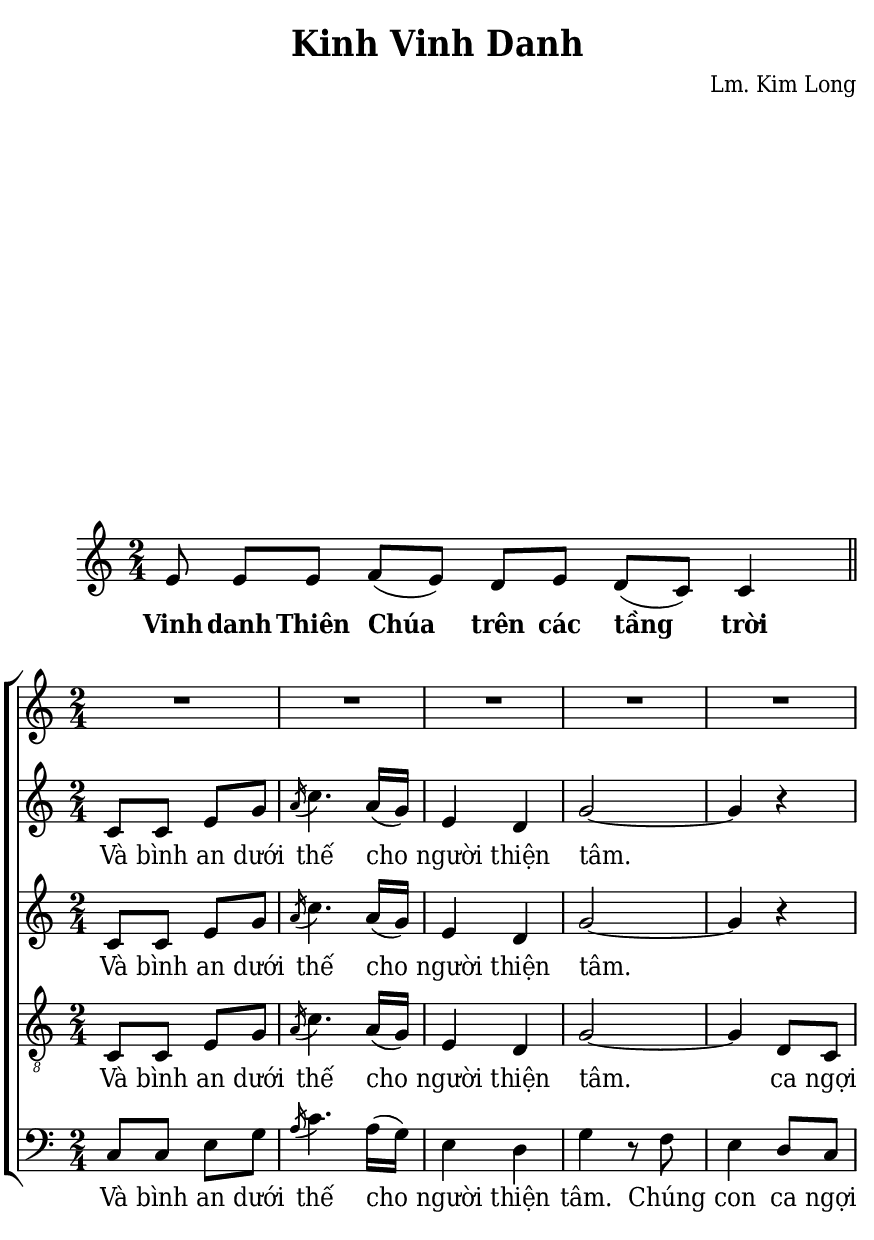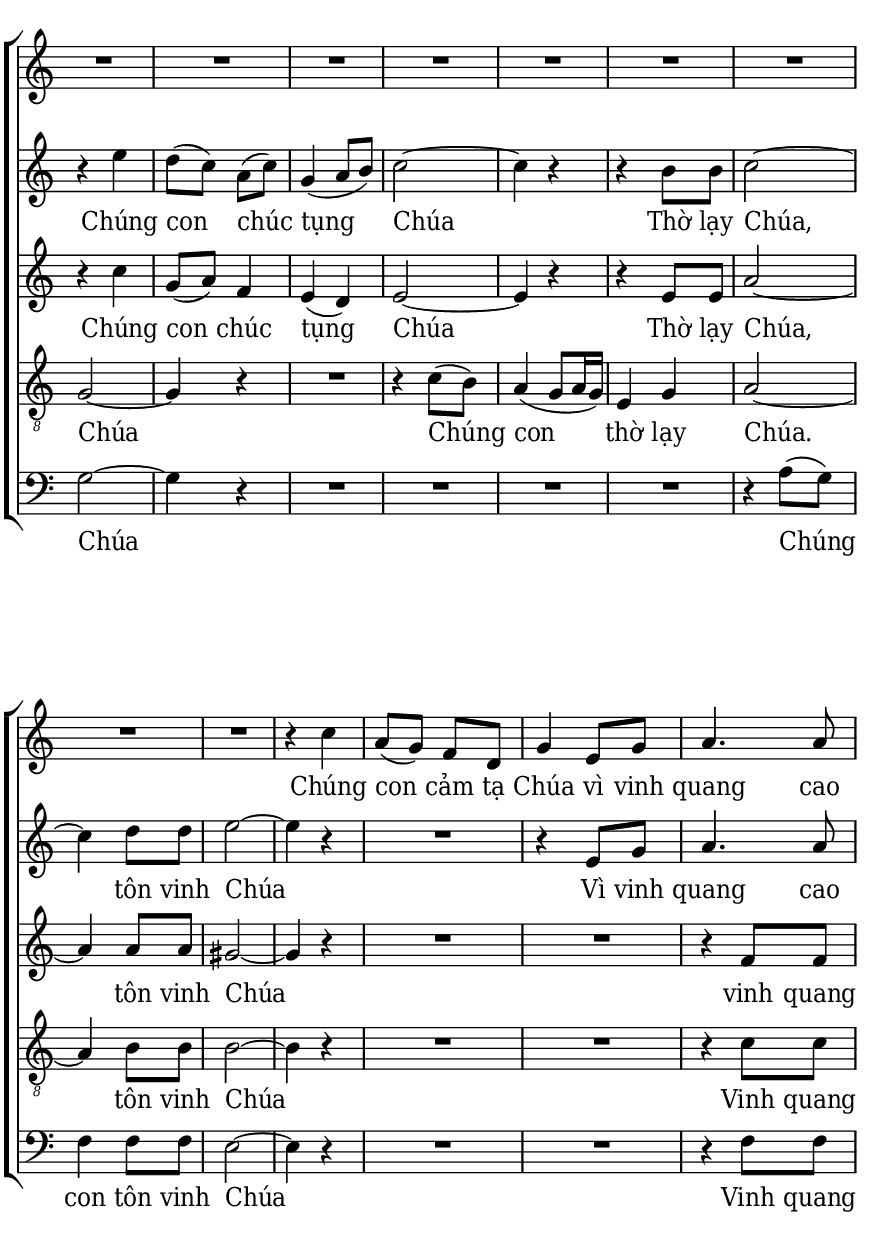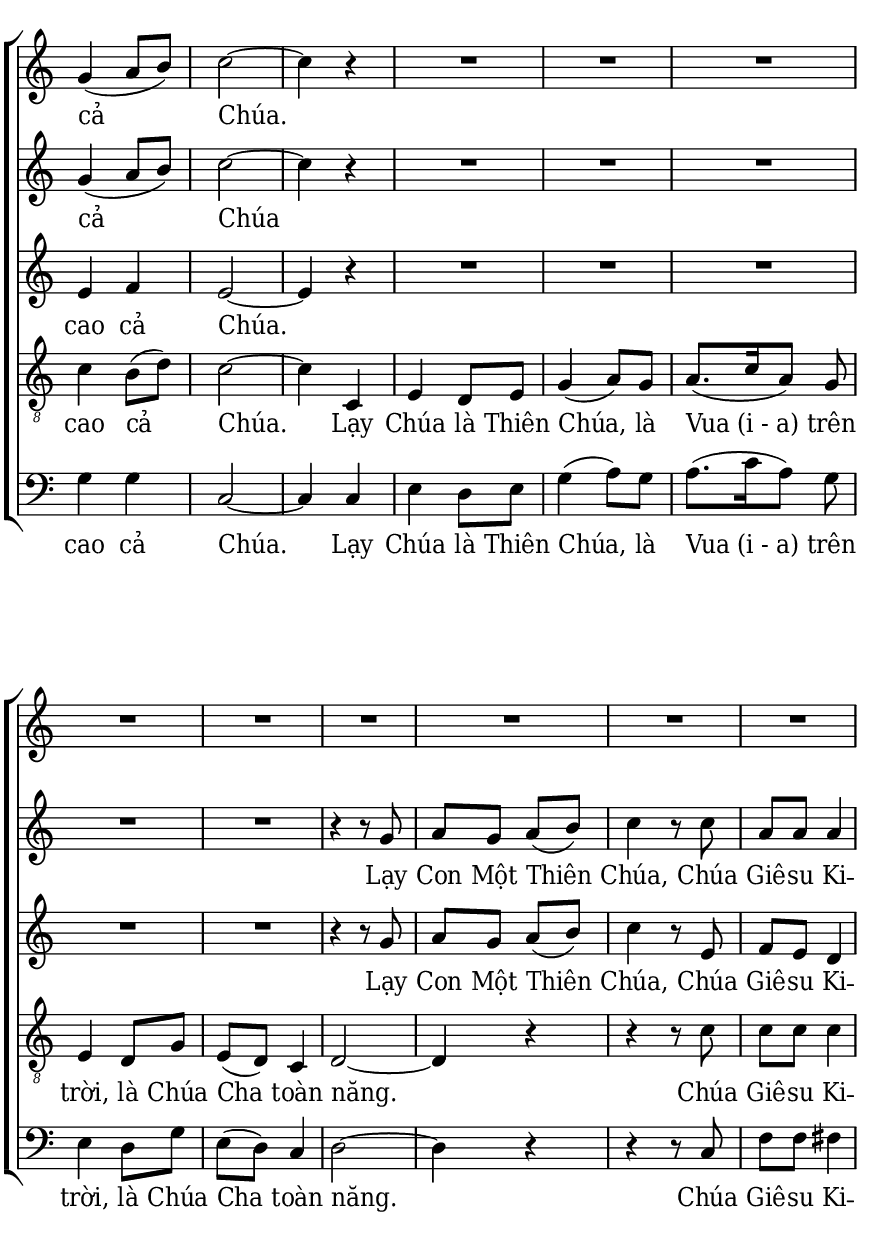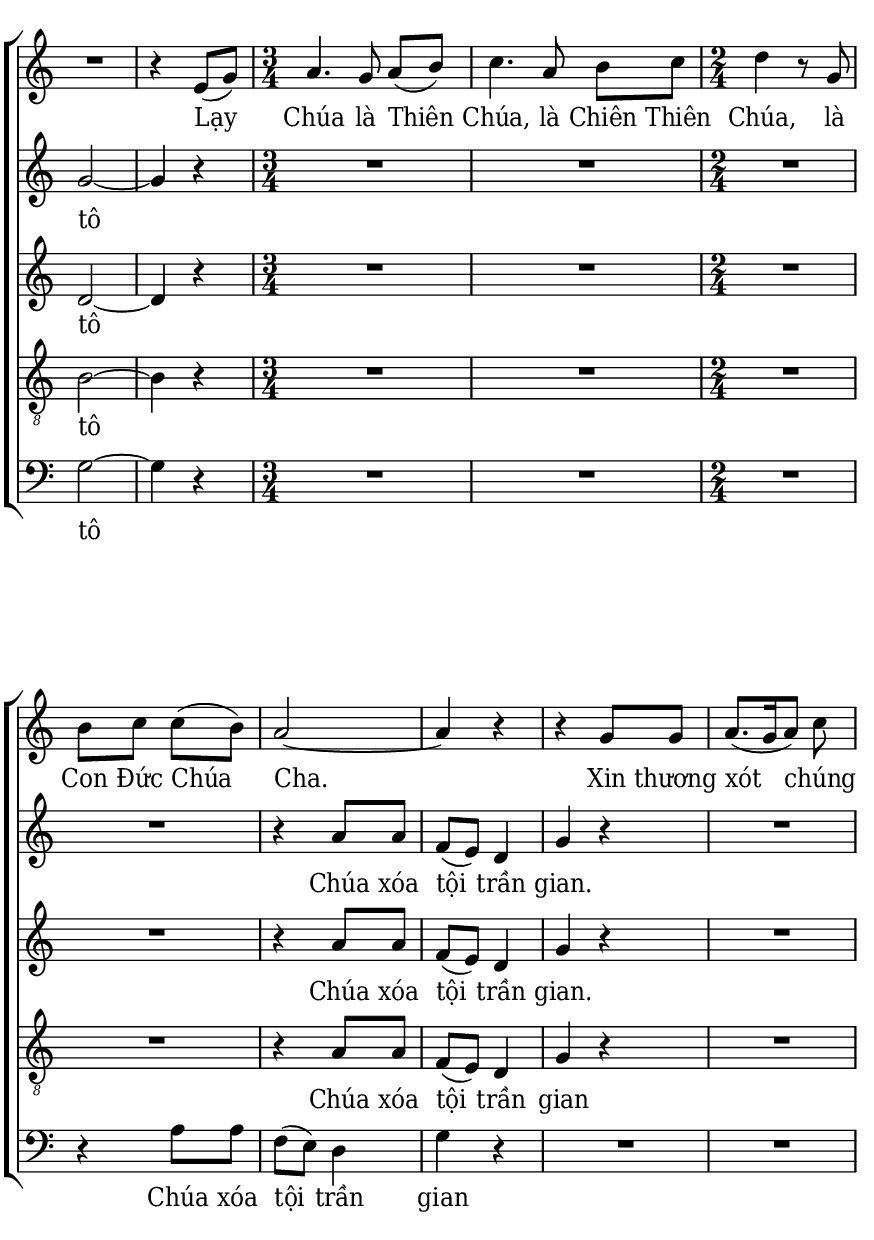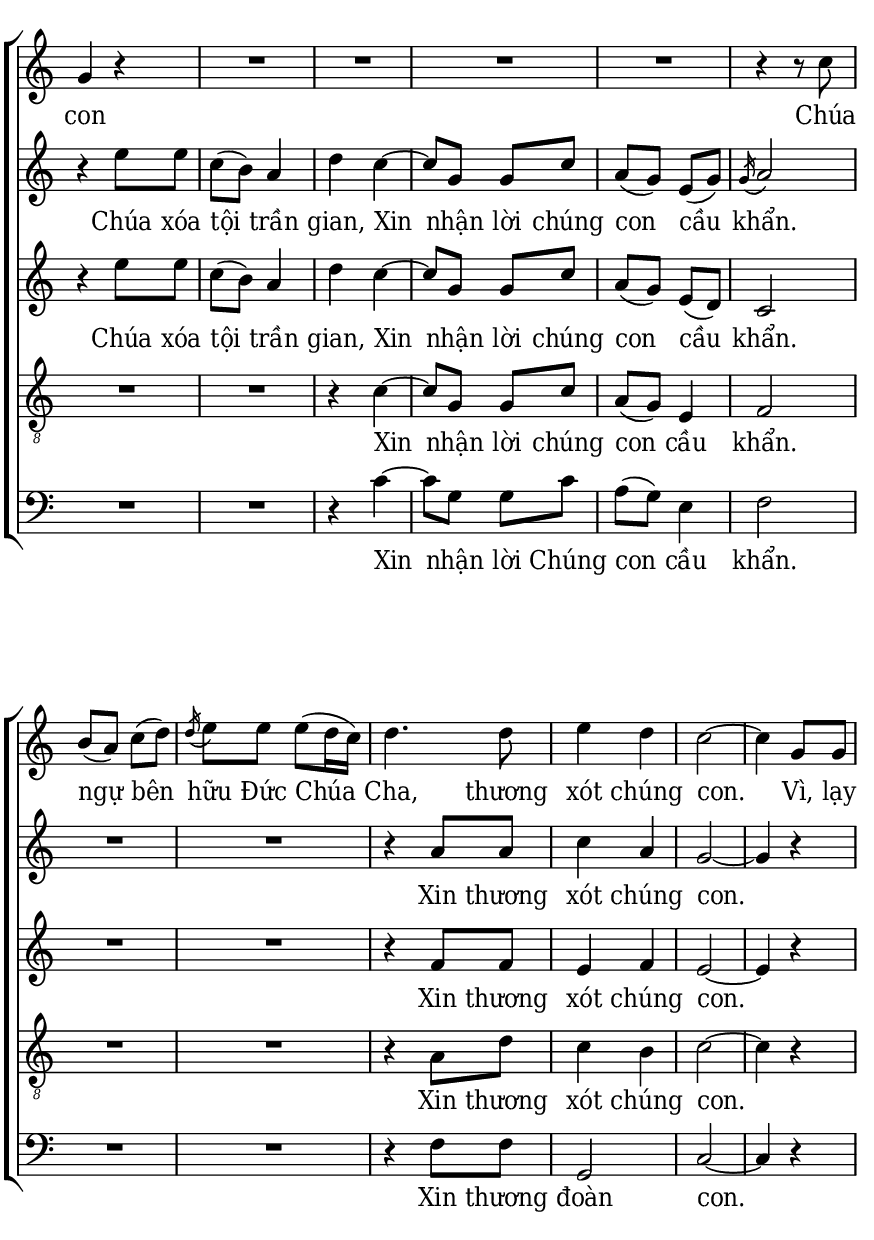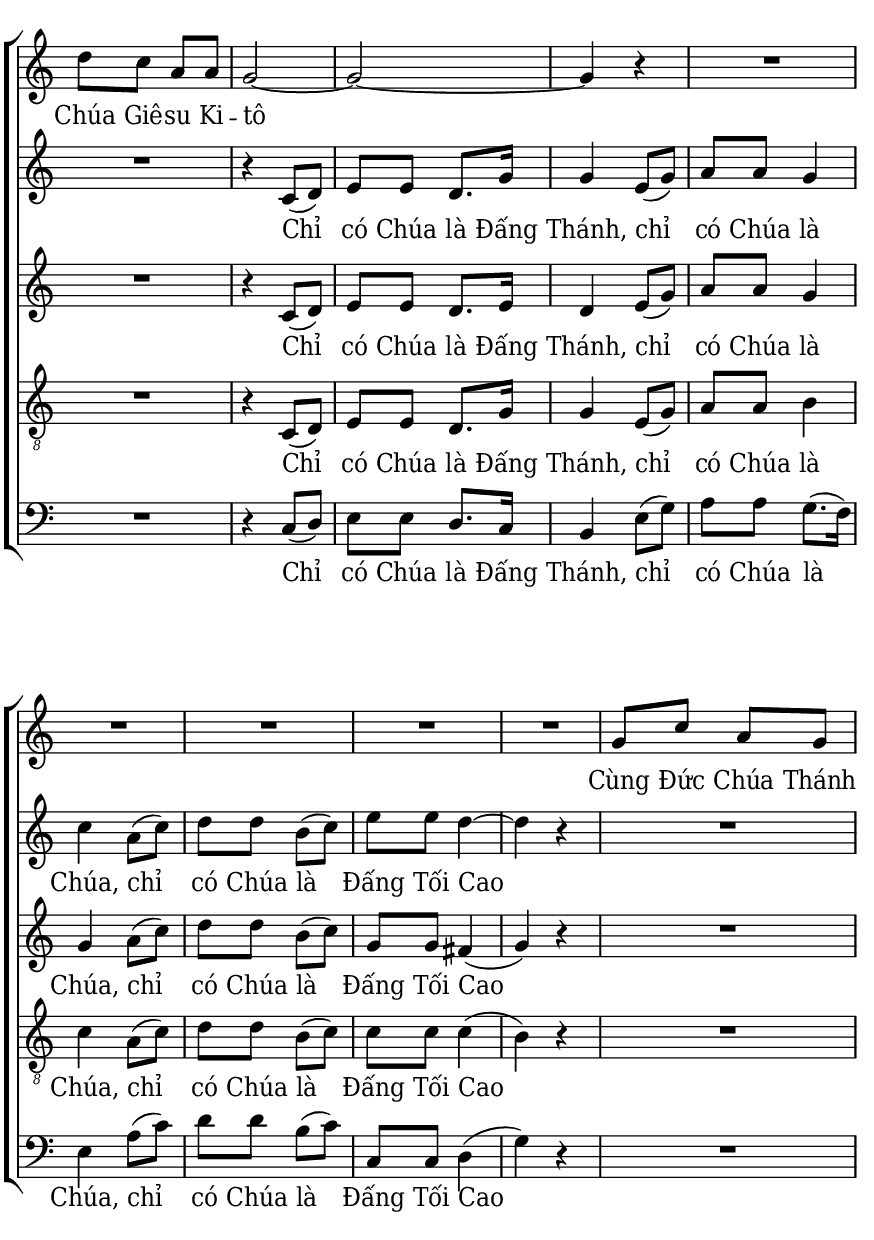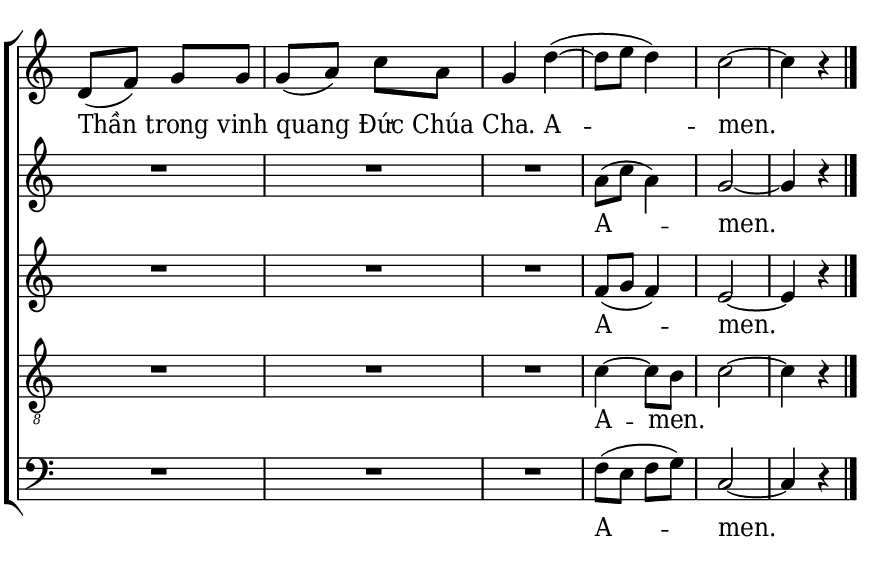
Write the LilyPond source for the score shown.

% Cài đặt chung
\version "2.22.1"
\include "english.ly"

\header {
  title = "Kinh Vinh Danh"
  composer = "Lm. Kim Long"
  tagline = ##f
}

% Nhạc điệp khúc
nhacDiepKhucXuong = \relative c' {
  \override Score.BarLine.break-visibility = ##(#f #f #f)
  \partial 4. e8 e e f (e) d e d (c) c4
  \override Score.BarLine.break-visibility = ##(#t #t #t)
  \bar "||"
}

nhacDiepKhucChuTe = \relative c' {
  R2*14
  r4 c' |
  a8 (g) f d |
  g4 e8 g |
  a4. a8 |
  g4 (a8 b) |
  c2 ~ |
  c4 r |
  R2*10
  r4 e,8 (g) |
  \time 3/4
  a4. g8 a ([b]) |
  c4. a8 b [c] |
  \time 2/4
  d4 r8 g, |
  b c c (b) |
  a2 ~ |
  a4 r |
  r g8 g |
  a8. _([g16 a8]) c |
  g4 r |
  R2*4
  r4 r8 c |
  b (a) c (d) |
  \slashedGrace { d16 ( } e8) e e (d16 c) |
  d4. d8 |
  e4 d |
  c2 ~ |
  c4 g8 g |
  d' c a a |
  g2 ~ |
  g ~ |
  g4 r |
  R2*5
  g8 c a g |
  d (f) g g |
  g (a) c a |
  g4 d' ~ ( |
  d8 e d4) |
  c2 ~ |
  c4 r \bar "|."
}

nhacDiepKhucSop = \relative c' {
  c8 c e g |
  \slashedGrace { a16 ( } c4.) a16 (g) |
  e4 d |
  g2 ~ |
  g4 r |
  r e' |
  d8 (c) a (c) |
  g4 (a8 b) |
  c2 ~ |
  c4 r |
  r b8 b |
  c2 ~ |
  c4 d8 d |
  e2 ~ |
  e4 r |
  R2
  r4 e,8 g |
  a4. a8 |
  g4 (a8 b) |
  c2 ~ |
  c4 r |
  R2*5
  r4 r8 g |
  a g a (b) |
  c4 r8 c |
  a a a4 |
  g2 ~ |
  g4 r 
  \time 3/4|
  R2.*2
  \time 2/4
  R2*2
  r4 a8 a |
  f (e) d4 |
  g4 r |
  R2
  r4 e'8 e |
  c (b) a4 |
  d c ~ |
  c8 g g c |
  a (g) e (g) |
  \slashedGrace { g16 ( } a2) |
  R2*2
  r4 a8 a |
  c4 a |
  g2 ~ |
  g4 r |
  R2
  r4 c,8 (d) |
  e e d8. g16 |
  g4 e8 (g) |
  a a g4 |
  c a8 (c) |
  d d b (c) |
  e e d4 ~ |
  d r |
  R2*4
  a8 (c \once \stemDown a4) |
  g2 ~ |
  g4 r
}

nhacDiepKhucAlto = \relative c' {
  c8 c e g |
  \slashedGrace { a16 ( } c4.) a16 (g) |
  e4 d |
  g2 ~ |
  g4 r |
  r c |
  g8 (a) f4 |
  e (d) |
  e2 ~ |
  e4 r |
  r e8 e |
  a2 ~ |
  a4 a8 a |
  gs2 ~ |
  gs4 r |
  R2
  R2
  r4 f8 f |
  e4 f |
  e2 ~ |
  e4 r |
  R2*5
  r4 r8 g |
  a g a (b) |
  c4 r8 e, |
  f e d4 |
  d2 ~ |
  d4 r 
  \time 3/4|
  R2.*2
  \time 2/4
  R2*2
  r4 a'8 a |
  f (e) d4 |
  g4 r |
  R2
  r4 e'8 e |
  c (b) a4 |
  d c ~ |
  c8 g g c |
  a (g) e (d) |
  c2 |
  R2*2
  r4 f8 f |
  e4 f |
  e2 ~ |
  e4 r |
  R2
  r4 c8 (d) |
  e e d8. e16 |
  d4 e8 (g) |
  a a g4 |
  g4 a8 (c) |
  d d b (c) |
  g g fs4 ( |
  g) r |
  R2*4
  f8 (g f4) |
  e2 ~ |
  e4 r
}

nhacDiepKhucTenor = \relative c {
  c8 c e g |
  \slashedGrace { a16 ( } c4.) a16 (g) |
  e4 d |
  g2 ~ |
  g4 d8 c |
  g'2 ~ |
  g4 r |
  R2
  r4 c8 (b) |
  a4 (g8 a16 g) |
  e4 g |
  a2 ~ |
  a4 b8 b |
  b2 ~ |
  b4 r |
  R2*2
  r4 c8 c |
  c4 b8 (d) |
  c2 ~ |
  c4 c, |
  e4 d8 e |
  g4 (a8) g |
  a8. ([c16 a8]) g |
  e4 d8 g |
  e8 (d) c4 |
  d2 ~ |
  d4 r |
  r r8 c' |
  c c c4 |
  b2 ~ |
  b4 r |
  R2.*2
  R2*2
  r4 a8 a f (e) d4 |
  g4 r |
  R2*3
  r4 c ~ |
  c8 g g c |
  a (g) e4 |
  f2 |
  R2*2
  r4 a8 d |
  c4 b |
  c2 ~ |
  c4 r |
  R2
  r4 c,8 (d) |
  e e d8. g16 |
  g4 e8 (g) |
  a a b4 |
  c a8 (c) |
  d d b (c) |
  c c c4 ( |
  b) r |
  R2*4
  c4 ~ c8 b |
  c2 ~ |
  c4 r
}

nhacDiepKhucBas = \relative c {
  c8 c e g |
  \slashedGrace { a16 ( } c4.) a16 (g) |
  e4 d |
  g4 r8 f |
  e4 d8 c |
  g'2 ~ |
  g4 r
  R2
  R2*3
  r4 a8 (g) |
  f4 f8 f |
  e2 ~ |
  e4 r |
  R2*2
  r4 f8 f |
  g4 g |
  c,2 ~ |
  c4 c |
  e d8 e |
  g4 (a8) g |
  a8. ([c16 a8]) g |
  e4 d8 g |
  e (d) c4 |
  d2 ~ |
  d4 r |
  r r8 c |
  f f fs4 |
  g2 ~ |
  g4 r |
  R2.*2
  R2
  r4 a8 a |
  f (e) d4 |
  g r |
  R2*4
  r4 c ~ |
  c8 g g c |
  a (g) e4 |
  f2 |
  R2*2
  r4 f8 f |
  g,2 |
  c2 ~ |
  c4 r |
  R2
  r4 c8 (d) |
  e e d8. c16 |
  b4 e8 (g) |
  a a g8. (f16) |
  e4 a8 (c) |
  d d b (c) |
  c, c d4 ( |
  g) r |
  R2*4
  f8 (e f g) |
  c,2 ~ |
  c4 r
}

% Lời điệp khúc
loiDiepKhucXuong = \lyricmode {
  \override Lyrics.LyricText.font-series = #'bold
  Vinh danh Thiên Chúa trên các tầng trời
}

loiDiepKhucChuTe = \lyricmode {
  Chúng con cảm tạ Chúa vì vinh quang cao cả Chúa.
  Lạy Chúa là Thiên Chúa, là Chiên Thiên Chúa,
  là Con Đức Chúa Cha.
  Xin thương xót chúng con
  Chúa ngự bên hữu Đức Chúa Cha,
  thương xót chúng con.
  Vì, lạy Chúa Giê -- su Ki -- tô
  Cùng Đức Chúa Thánh Thần
  trong vinh quang Đức Chúa Cha.
  A -- men.
}

loiDiepKhucSop = \lyricmode {
  Và bình an dưới thế cho người thiện tâm.
  Chúng con chúc tụng Chúa
  Thờ lạy Chúa, tôn vinh Chúa
  Vì vinh quang cao cả Chúa
  Lạy Con Một Thiên Chúa, Chúa Giê -- su Ki -- tô
  Chúa xóa tội trần gian.
  Chúa xóa tội trần gian,
  Xin nhận lời chúng con cầu khẩn.
  Xin thương xót chúng con.
  Chỉ có Chúa là Đấng Thánh,
  chỉ có Chúa là Chúa,
  chỉ có Chúa là Đấng Tối Cao
  A -- men.
}

loiDiepKhucAlto = \lyricmode {
  Và bình an dưới thế cho người thiện tâm.
  Chúng con chúc tụng Chúa
  Thờ lạy Chúa, tôn vinh Chúa
  vinh quang cao cả Chúa.
  Lạy Con Một Thiên Chúa, Chúa Giê -- su Ki -- tô
  Chúa xóa tội trần gian.
  Chúa xóa tội trần gian,
  Xin nhận lời chúng con cầu khẩn.
  Xin thương xót chúng con.
  Chỉ có Chúa là Đấng Thánh,
  chỉ có Chúa là Chúa, chỉ có Chúa là Đấng Tối Cao
  A -- men.
}

loiDiepKhucTenor = \lyricmode {
  Và bình an dưới thế cho người thiện tâm.
  ca ngợi Chúa
  Chúng con thờ lạy Chúa.
  tôn vinh Chúa
  Vinh quang cao cả Chúa.
  Lạy Chúa là Thiên Chúa, là "Vua (i - a)" trên trời,
  là Chúa Cha toàn năng.
  Chúa Giê -- su Ki -- tô
  Chúa xóa tội trần gian
  Xin nhận lời chúng con cầu khẩn.
  Xin thương xót chúng con.
  Chỉ có Chúa là Đấng Thánh, chỉ có Chúa là Chúa,
  chỉ có Chúa là Đấng Tối Cao
  A -- men.
}

loiDiepKhucBas = \lyricmode {
  Và bình an dưới thế cho người thiện tâm.
  Chúng con ca ngợi Chúa
  Chúng con tôn vinh Chúa
  Vinh quang cao cả Chúa.
  Lạy Chúa là Thiên Chúa, là "Vua (i - a)" trên trời,
  là Chúa Cha toàn năng.
  Chúa Giê -- su Ki -- tô
  Chúa xóa tội trần gian
  Xin nhận lời Chúng con cầu khẩn.
  Xin thương đoàn con.
  Chỉ có Chúa là Đấng Thánh,
  chỉ có Chúa là Chúa, chỉ có Chúa là Đấng Tối Cao
  A -- men.
}

% Dàn trang
\paper {
  #(set-paper-size "a5")
  top-margin = 3\mm
  bottom-margin = 3\mm
  left-margin = 3\mm
  right-margin = 3\mm
  indent = #0
  #(define fonts
	 (make-pango-font-tree "Deja Vu Serif Condensed"
	 		       "Deja Vu Serif Condensed"
			       "Deja Vu Serif Condensed"
			       (/ 20 20)))
  print-page-number = ##f
  %page-count = 6
}

TongNhip = {
  \key c \major \time 2/4
  \set Timing.beamExceptions = #'()
  \set Timing.baseMoment = #(ly:make-moment 1/4)
}

\markup {
  \vspace #13
}

\score {
  \new ChoirStaff <<
    \new Staff <<
        \clef treble
        \new Voice = xuong {
          \TongNhip \nhacDiepKhucXuong
        }
        \new Lyrics \lyricsto xuong \loiDiepKhucXuong
    >>
  >>
  \layout {
    ragged-right = ##f
    indent = #10
  }
}

\score {
  \new ChoirStaff <<
    \new Staff <<
        \clef treble
        \new Voice = chuTe {
          \TongNhip \nhacDiepKhucChuTe
        }
        \new Lyrics \lyricsto chuTe \loiDiepKhucChuTe
    >>
    \new Staff <<
        \clef treble
        \new Voice = beSop {
          \TongNhip \nhacDiepKhucSop
        }
        \new Lyrics \lyricsto beSop \loiDiepKhucSop
    >>
    \new Staff <<
        \clef treble
        \new Voice = beAlto {
          \TongNhip \nhacDiepKhucAlto
        }
        \new Lyrics \lyricsto beAlto \loiDiepKhucAlto
    >>
    \new Staff <<
        \clef "violin_8"
        \new Voice = beTenor {
          \TongNhip \nhacDiepKhucTenor
        }
        \new Lyrics \lyricsto beTenor \loiDiepKhucTenor
    >>
    \new Staff <<
        \clef bass
        \new Voice = beBas {
          \TongNhip \nhacDiepKhucBas
        }
        \new Lyrics \lyricsto beBas \loiDiepKhucBas
    >>
  >>
  \layout {
    \override Lyrics.LyricSpace.minimum-distance = #0.8
    \override Score.BarNumber.break-visibility = ##(#f #f #f)
    \override Score.SpacingSpanner.uniform-stretching = ##t
  }
}
